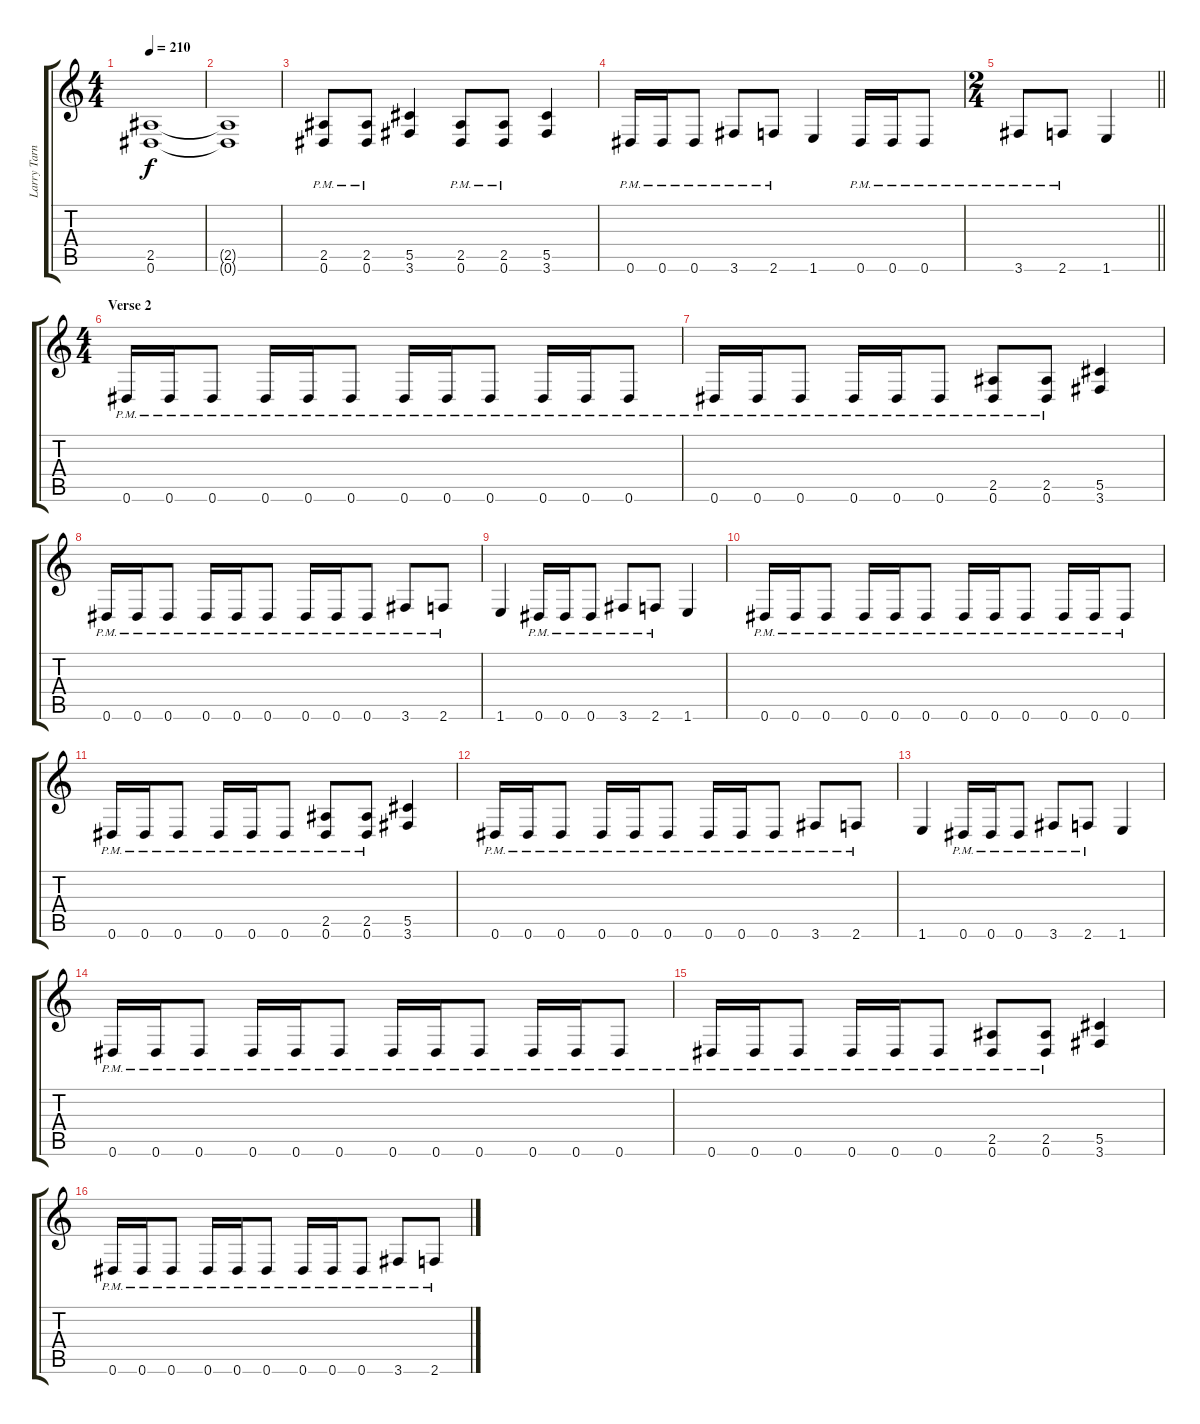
\track ("Larry Tarnowski" "Larry Tarn") {instrument distortionguitar}
\staff {score tabs}
\tuning (Eb4 Bb3 Gb3 Db3 Ab2 Eb2) {hide}
\ts (4 4)
\tempo 210
\clef g2
\ks c
(2.5{t} 0.6{t}).1{dy f} |
(2.5{t} 0.6{t}).1 |
(2.5{pm} 0.6{pm}).8 (2.5{pm} 0.6{pm}).8 (5.5 3.6).4 (2.5{pm} 0.6{pm}).8 (2.5{pm} 0.6{pm}).8 (5.5 3.6).4 |
0.6{pm}.16 0.6{pm}.16 0.6{pm}.8 3.6{pm}.8 2.6{pm}.8 1.6.4 0.6{pm}.16 0.6{pm}.16 0.6{pm}.8 |
\ts (2 4)
\barLineRight lightlight
3.6{pm}.8 2.6{pm}.8 1.6.4 |
\ts (4 4)
\section ("" "Verse 2")
0.6{pm}.16 0.6{pm}.16 0.6{pm}.8 0.6{pm}.16 0.6{pm}.16 0.6{pm}.8 0.6{pm}.16 0.6{pm}.16 0.6{pm}.8 0.6{pm}.16 0.6{pm}.16 0.6{pm}.8 |
0.6{pm}.16 0.6{pm}.16 0.6{pm}.8 0.6{pm}.16 0.6{pm}.16 0.6{pm}.8 (2.5{pm} 0.6{pm}).8 (2.5{pm} 0.6{pm}).8 (5.5 3.6).4 |
0.6{pm}.16 0.6{pm}.16 0.6{pm}.8 0.6{pm}.16 0.6{pm}.16 0.6{pm}.8 0.6{pm}.16 0.6{pm}.16 0.6{pm}.8 3.6{pm}.8 2.6{pm}.8 |
1.6.4 0.6{pm}.16 0.6{pm}.16 0.6{pm}.8 3.6{pm}.8 2.6{pm}.8 1.6.4 |
0.6{pm}.16 0.6{pm}.16 0.6{pm}.8 0.6{pm}.16 0.6{pm}.16 0.6{pm}.8 0.6{pm}.16 0.6{pm}.16 0.6{pm}.8 0.6{pm}.16 0.6{pm}.16 0.6{pm}.8 |
0.6{pm}.16 0.6{pm}.16 0.6{pm}.8 0.6{pm}.16 0.6{pm}.16 0.6{pm}.8 (2.5{pm} 0.6{pm}).8 (2.5{pm} 0.6{pm}).8 (5.5 3.6).4 |
0.6{pm}.16 0.6{pm}.16 0.6{pm}.8 0.6{pm}.16 0.6{pm}.16 0.6{pm}.8 0.6{pm}.16 0.6{pm}.16 0.6{pm}.8 3.6{pm}.8 2.6{pm}.8 |
1.6.4 0.6{pm}.16 0.6{pm}.16 0.6{pm}.8 3.6{pm}.8 2.6{pm}.8 1.6.4 |
0.6{pm}.16 0.6{pm}.16 0.6{pm}.8 0.6{pm}.16 0.6{pm}.16 0.6{pm}.8 0.6{pm}.16 0.6{pm}.16 0.6{pm}.8 0.6{pm}.16 0.6{pm}.16 0.6{pm}.8 |
0.6{pm}.16 0.6{pm}.16 0.6{pm}.8 0.6{pm}.16 0.6{pm}.16 0.6{pm}.8 (2.5{pm} 0.6{pm}).8 (2.5{pm} 0.6{pm}).8 (5.5 3.6).4 |
0.6{pm}.16 0.6{pm}.16 0.6{pm}.8 0.6{pm}.16 0.6{pm}.16 0.6{pm}.8 0.6{pm}.16 0.6{pm}.16 0.6{pm}.8 3.6{pm}.8 2.6{pm}.8
